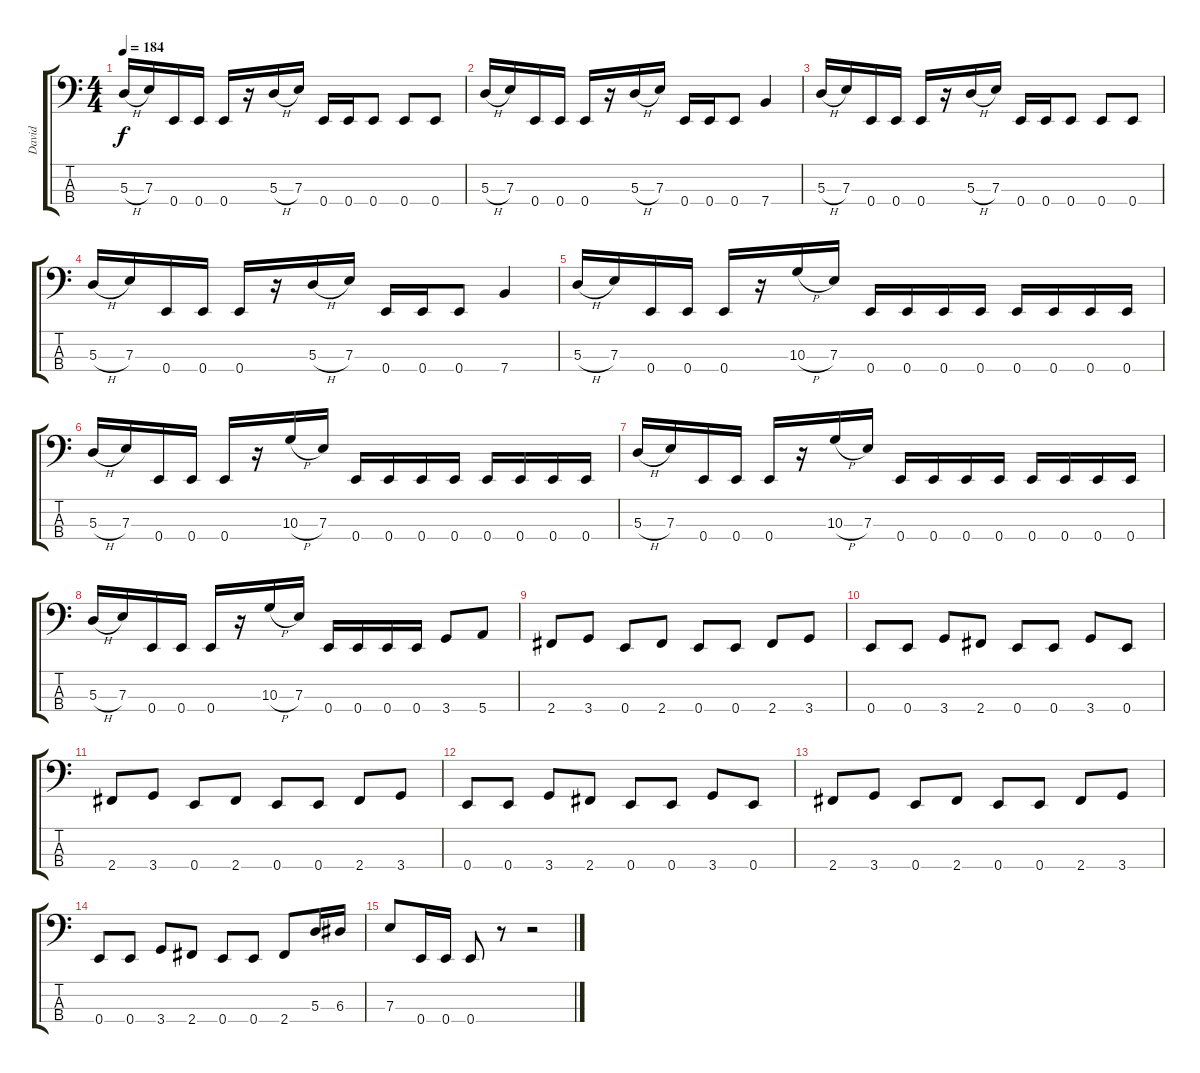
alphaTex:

\track ("David" "David") {instrument electricbassfinger}
\staff {score tabs}
\tuning (G2 D2 A1 E1) {hide}
\ts (4 4)
\tempo 184
\clef f4
\ks c
5.3{h}.16{dy f} 7.3.16 0.4.16 0.4.16 0.4.16 r.16 5.3{h}.16 7.3.16 0.4.16 0.4.16 0.4.8 0.4.8 0.4.8 |
5.3{h}.16 7.3.16 0.4.16 0.4.16 0.4.16 r.16 5.3{h}.16 7.3.16 0.4.16 0.4.16 0.4.8 7.4.4 |
5.3{h}.16 7.3.16 0.4.16 0.4.16 0.4.16 r.16 5.3{h}.16 7.3.16 0.4.16 0.4.16 0.4.8 0.4.8 0.4.8 |
5.3{h}.16 7.3.16 0.4.16 0.4.16 0.4.16 r.16 5.3{h}.16 7.3.16 0.4.16 0.4.16 0.4.8 7.4.4 |
5.3{h}.16 7.3.16 0.4.16 0.4.16 0.4.16 r.16 10.3{h}.16 7.3.16 0.4.16 0.4.16 0.4.16 0.4.16 0.4.16 0.4.16 0.4.16 0.4.16 |
5.3{h}.16 7.3.16 0.4.16 0.4.16 0.4.16 r.16 10.3{h}.16 7.3.16 0.4.16 0.4.16 0.4.16 0.4.16 0.4.16 0.4.16 0.4.16 0.4.16 |
5.3{h}.16 7.3.16 0.4.16 0.4.16 0.4.16 r.16 10.3{h}.16 7.3.16 0.4.16 0.4.16 0.4.16 0.4.16 0.4.16 0.4.16 0.4.16 0.4.16 |
5.3{h}.16 7.3.16 0.4.16 0.4.16 0.4.16 r.16 10.3{h}.16 7.3.16 0.4.16 0.4.16 0.4.16 0.4.16 3.4.8 5.4.8 |
2.4.8 3.4.8 0.4.8 2.4.8 0.4.8 0.4.8 2.4.8 3.4.8 |
0.4.8 0.4.8 3.4.8 2.4.8 0.4.8 0.4.8 3.4.8 0.4.8 |
2.4.8 3.4.8 0.4.8 2.4.8 0.4.8 0.4.8 2.4.8 3.4.8 |
0.4.8 0.4.8 3.4.8 2.4.8 0.4.8 0.4.8 3.4.8 0.4.8 |
2.4.8 3.4.8 0.4.8 2.4.8 0.4.8 0.4.8 2.4.8 3.4.8 |
0.4.8 0.4.8 3.4.8 2.4.8 0.4.8 0.4.8 2.4.8 5.3.16 6.3.16 |
7.3.8 0.4.16 0.4.16 0.4.8 r.8 r.2
